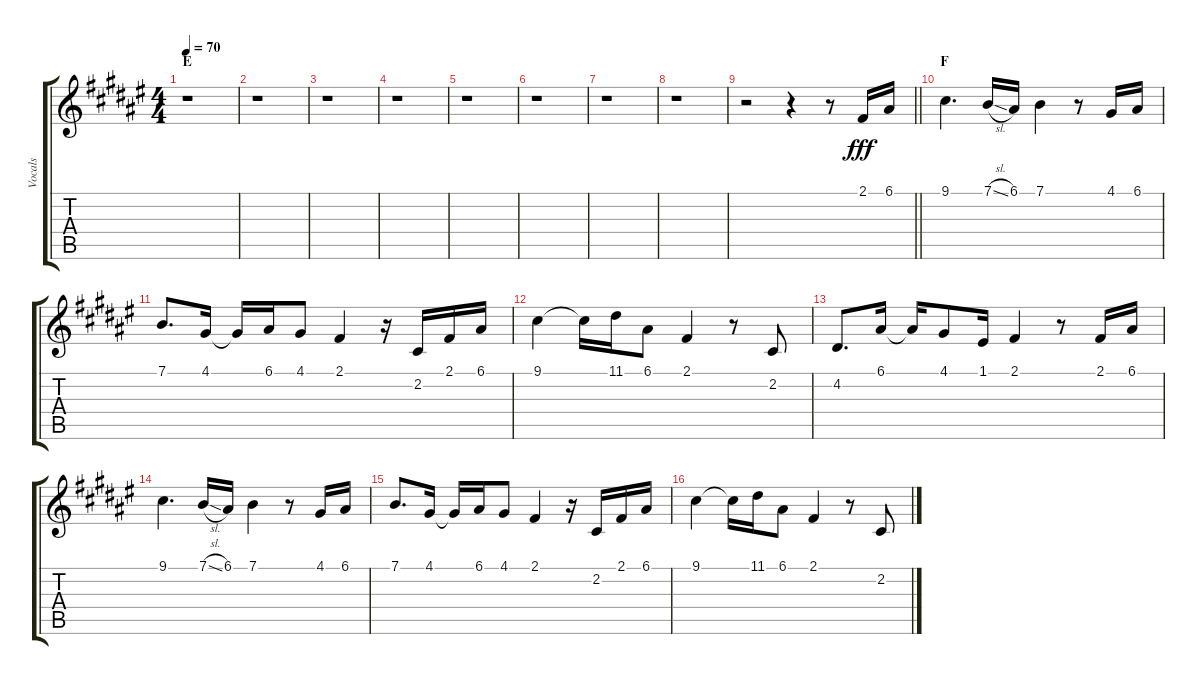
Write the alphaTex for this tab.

\track ("Vocals" "Vocals") {instrument voiceoohs}
\staff {score tabs}
\tuning (E4 B3 G3 D3 A2 E2) {hide}
\ts (4 4)
\section ("" "E")
\tempo 70
\clef g2
\ks f#
r.1{dy fff} |
r.1 |
r.1 |
r.1 |
r.1 |
r.1 |
r.1 |
r.1 |
\barLineRight lightlight
r.2 r.4 r.8 2.1.16 6.1.16 |
\section ("" "F")
9.1.4{d} 7.1{sl}.16 6.1.16 7.1.4 r.8 4.1.16 6.1.16 |
7.1.8{d} 4.1.16 4.1{t}.16 6.1.16 4.1.8 2.1.4 r.16 2.2.16 2.1.16 6.1.16 |
9.1.4 9.1{t}.16 11.1.16 6.1.8 2.1.4 r.8 2.2.8 |
4.2.8{d} 6.1.16 6.1{t}.16 4.1.8 1.1.16 2.1.4 r.8 2.1.16 6.1.16 |
9.1.4{d} 7.1{sl}.16 6.1.16 7.1.4 r.8 4.1.16 6.1.16 |
7.1.8{d} 4.1.16 4.1{t}.16 6.1.16 4.1.8 2.1.4 r.16 2.2.16 2.1.16 6.1.16 |
9.1.4 9.1{t}.16 11.1.16 6.1.8 2.1.4 r.8 2.2.8
